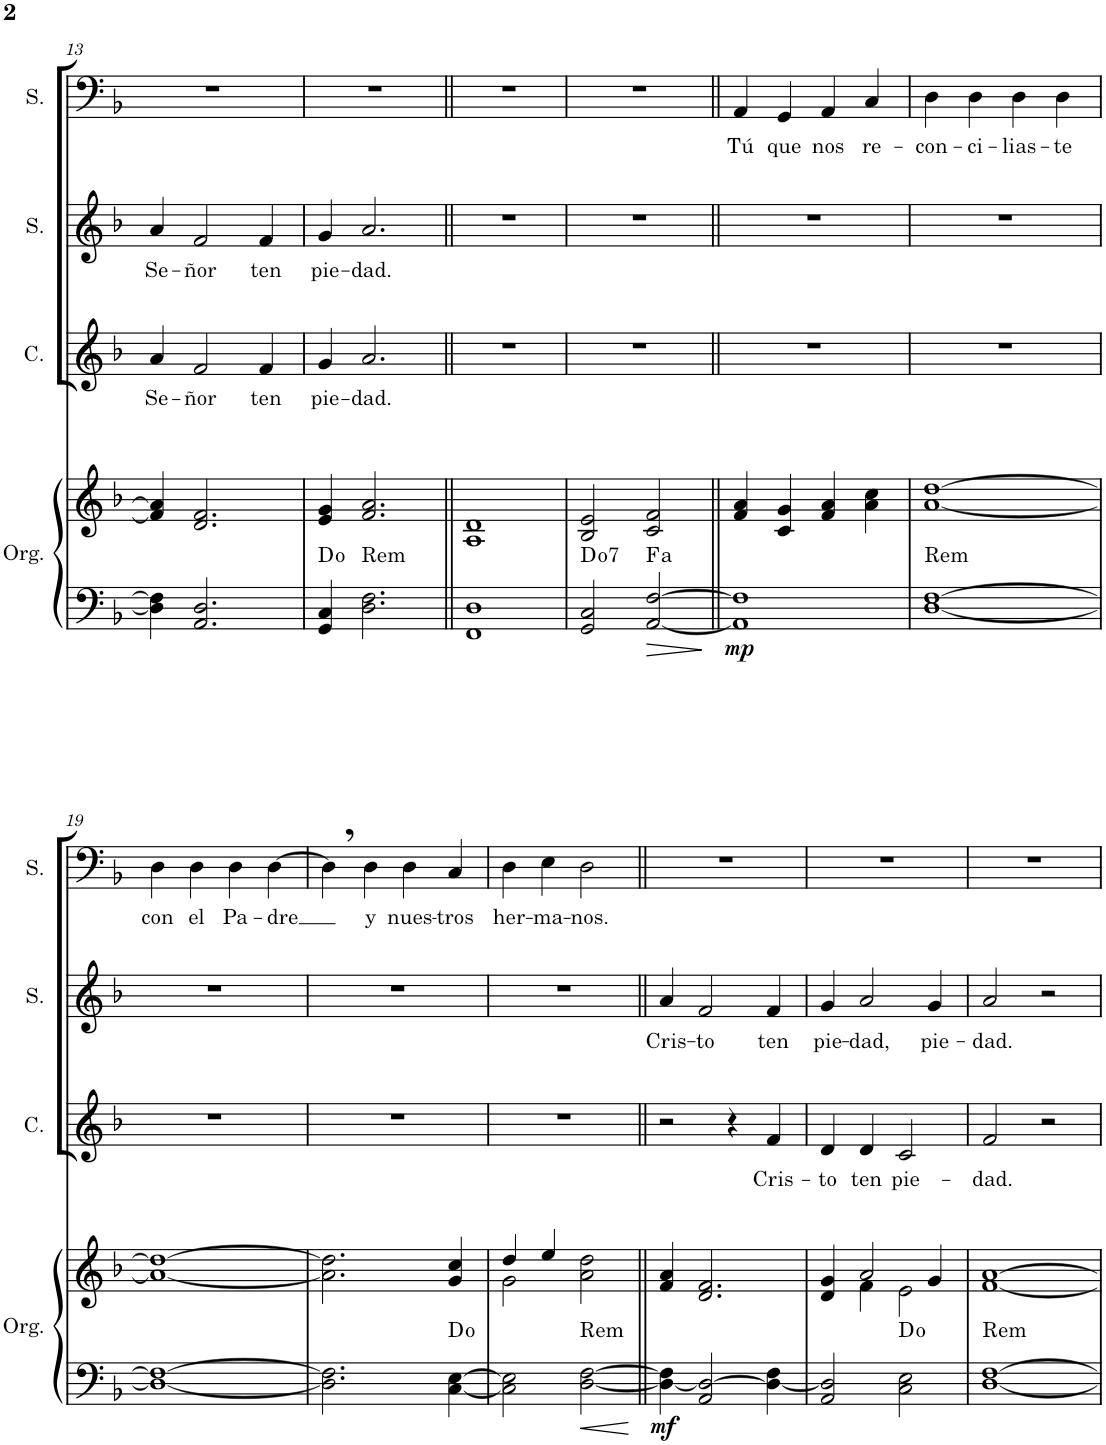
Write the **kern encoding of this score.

**kern	**kern	**dynam	**harte	**kern	**text	**kern	**text	**kern	**text
*part4	*part4	*part4	*part4	*part3	*part3	*part2	*part2	*part1	*part1
*staff5	*staff4	*staff4/5	*	*staff3	*staff3	*staff2	*staff2	*staff1	*staff1
*I"Órgano	*	*	*	*I"Contralto	*	*I"Soprano	*	*I"Sacerdote	*
*	*	*	*	*I'C.	*	*I'S.	*	*I'S.	*
!!LO:PB:g=z
*clefF4	*clefG2	*	*	*clefG2	*	*clefG2	*	*clefF4	*
*k[b-]	*k[b-]	*	*	*k[b-]	*	*k[b-]	*	*k[b-]	*
*M4/4	*M4/4	*	*	*M4/4	*	*M4/4	*	*M4/4	*
=13	=13	=13	=13	=13	=13	=13	=13	=13	=13
!	!	!	!	!	!LO:LY:b	!	!LO:LY:b	!	!
4D\] 4F\]	4f/] 4a/]	.	.	4a/	Se-	4a/	Se-	1r	.
!	!	!	!	!	!LO:LY:b	!	!LO:LY:b	!	!
2.AA/ 2.D/	2.d/ 2.f/	.	.	2f/	-ñor	2f/	-ñor	.	.
!	!	!	!	!	!LO:LY:b	!	!LO:LY:b	!	!
.	.	.	.	4f/	ten	4f/	ten	.	.
=14	=14	=14	=14	=14	=14	=14	=14	=14	=14
!	!	!	!	!	!LO:LY:b	!	!LO:LY:b	!	!
4GG/ 4C/	4e/ 4g/	.	D:dim	4g/	pie-	4g/	pie-	1r	.
!	!	!	!LO:H:kt=Rem	!	!LO:LY:b	!	!LO:LY:b	!	!
2.D\ 2.F\	2.f/ 2.a/	.	N	2.a/	-dad.	2.a/	-dad.	.	.
=15||	=15||	=15||	=15||	=15||	=15||	=15||	=15||	=15||	=15||
1FF 1D	1A 1d	.	.	1r	.	1r	.	1r	.
=16	=16	=16	=16	=16	=16	=16	=16	=16	=16
!	!	!	!LO:H:kt=7	!	!	!	!	!	!
2GG/ 2Cn/	2B-/ 2e/	.	D:dim7	1r	.	1r	.	1r	.
!	!	!	!LO:H:kt=a	!	!	!	!	!	!
[2AAn/ [2F/	2c/ 2f/	.	.	.	.	.	.	.	.
=17||	=17||	=17||	=17||	=17||	=17||	=17||	=17||	=17||	=17||
!	!	!LO:DY:b=2	!	!	!	!	!	!	!LO:LY:b
1AA] 1F]	4f/ 4a/	mp	.	1r	.	1r	.	4AA/	Tú
!	!	!	!	!	!	!	!	!	!LO:LY:b
.	4c/ 4g/	.	.	.	.	.	.	4GG/	que
!	!	!	!	!	!	!	!	!	!LO:LY:b
.	4f/ 4a/	.	.	.	.	.	.	4AA/	nos
!	!	!	!	!	!	!	!	!	!LO:LY:b
.	4a\ 4cc\	.	.	.	.	.	.	4C/	re-
=18	=18	=18	=18	=18	=18	=18	=18	=18	=18
!	!	!	!LO:H:kt=Rem	!	!	!	!	!	!LO:LY:b
[1D [1F	[1a [1dd	.	N	1r	.	1r	.	4D\	-con-
!	!	!	!	!	!	!	!	!	!LO:LY:b
.	.	.	.	.	.	.	.	4D\	-ci-
!	!	!	!	!	!	!	!	!	!LO:LY:b
.	.	.	.	.	.	.	.	4D\	-lias-
!	!	!	!	!	!	!	!	!	!LO:LY:b
.	.	.	.	.	.	.	.	4D\	-te
!!LO:LB:g=z
=19	=19	=19	=19	=19	=19	=19	=19	=19	=19
!	!	!	!	!	!	!	!	!	!LO:LY:b
1D_ 1F_	1a_ 1dd_	.	.	1r	.	1r	.	4D\	con
!	!	!	!	!	!	!	!	!	!LO:LY:b
.	.	.	.	.	.	.	.	4D\	el
!	!	!	!	!	!	!	!	!	!LO:LY:b
.	.	.	.	.	.	.	.	4D\	Pa-
!	!	!	!	!	!	!	!	!	!LO:LY:b
.	.	.	.	.	.	.	.	[4D\	-dre
=20	=20	=20	=20	=20	=20	=20	=20	=20	=20
2.D\] 2.F\]	2.a\] 2.dd\]	.	.	1r	.	1r	.	4D,\]	.
!	!	!	!	!	!	!	!	!	!LO:LY:b
.	.	.	.	.	.	.	.	4D\	y
!	!	!	!	!	!	!	!	!	!LO:LY:b
.	.	.	.	.	.	.	.	4D\	nues-
!	!	!	!	!	!	!	!	!	!LO:LY:b
[4C\ [4E\	4g/ 4cc/	.	D:dim	.	.	.	.	4C/	-tros
=21	=21	=21	=21	=21	=21	=21	=21	=21	=21
*	*^	*	*	*	*	*	*	*	*
!	!	!	!	!	!	!	!	!	!	!LO:LY:b
2C\] 2E\]	4dd/	2g\	.	.	1r	.	1r	.	4D\	her-
!	!	!	!	!	!	!	!	!	!	!LO:LY:b
.	4ee/	.	.	.	.	.	.	.	4E\	-ma-
!	!	!	!	!LO:H:kt=Rem	!	!	!	!	!	!LO:LY:b
[2D\ [2F\	2a\ 2dd\	2ryy	.	N	.	.	.	.	2D\	-nos.
=22||	=22||	=22||	=22||	=22||	=22||	=22||	=22||	=22||	=22||	=22||
!	!	!	!LO:DY:b=2	!	!	!	!	!LO:LY:b	!	!
*	*v	*v	*	*	*	*	*	*	*	*
4D\_ 4F\]	4f/ 4a/	mf	.	2r	.	4a/	Cris-	1r	.
!	!	!	!	!	!	!	!LO:LY:b	!	!
2AA/ 2D/_	2.d/ 2.f/	.	.	.	.	2f/	-to	.	.
.	.	.	.	4r	.	.	.	.	.
!	!	!	!	!	!LO:LY:b	!	!LO:LY:b	!	!
4D\_ 4F\	.	.	.	4f/	Cris-	4f/	ten	.	.
=23	=23	=23	=23	=23	=23	=23	=23	=23	=23
*	*^	*	*	*	*	*	*	*	*
!	!	!	!	!	!	!LO:LY:b	!	!LO:LY:b	!	!
2AA/ 2D/]	4d/ 4g/	4ryy	.	.	4d/	-to	4g/	pie-	1r	.
!	!	!	!	!	!	!LO:LY:b	!	!LO:LY:b	!	!
.	2a/	4f\	.	.	4d/	ten	2a/	-dad,	.	.
!	!	!	!	!	!	!LO:LY:b	!	!	!	!
2C\ 2E\	.	2e\	.	D:dim	2c/	pie-	.	.	.	.
!	!	!	!	!	!	!	!	!LO:LY:b	!	!
.	4g/	.	.	.	.	.	4g/	pie-	.	.
*	*v	*v	*	*	*	*	*	*	*	*
=24	=24	=24	=24	=24	=24	=24	=24	=24	=24
!	!	!	!LO:H:kt=Rem	!	!LO:LY:b	!	!LO:LY:b	!	!
[1D [1F	[1f [1a	.	N	2f/	-dad.	2a/	-dad.	1r	.
.	.	.	.	2r	.	2r	.	.	.
=	=	=	=	=	=	=	=	=	=
*-	*-	*-	*-	*-	*-	*-	*-	*-	*-
